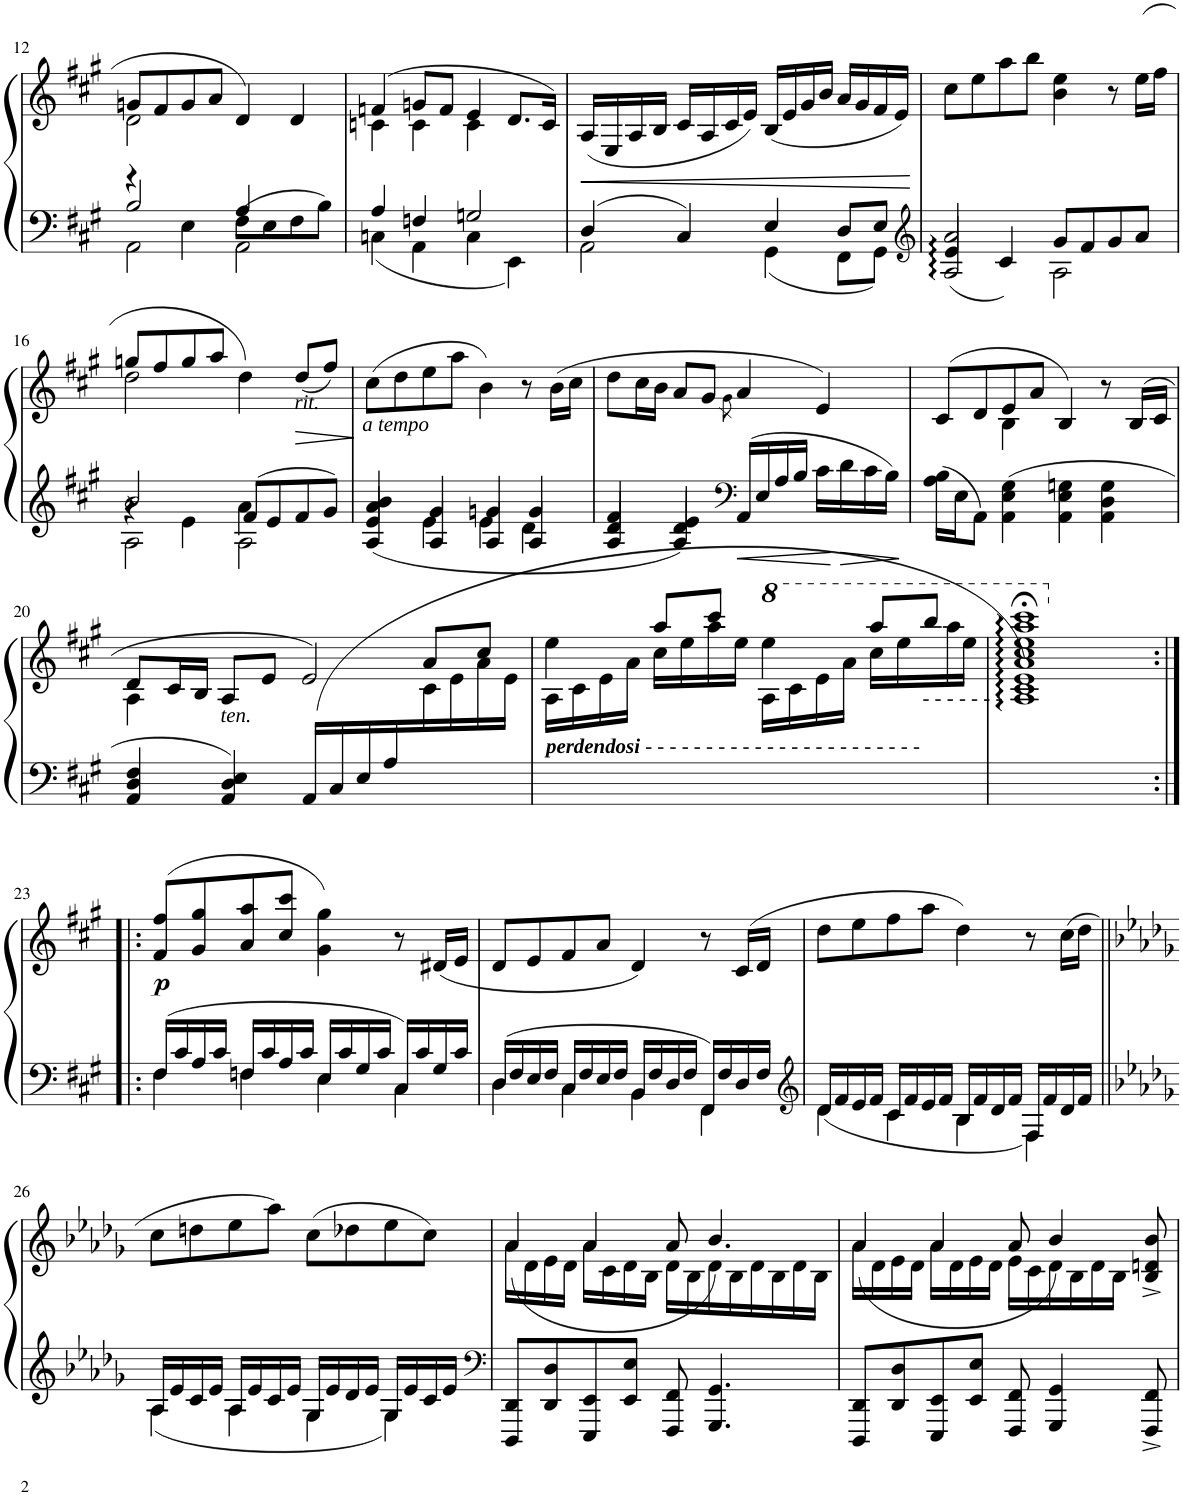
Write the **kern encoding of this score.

**kern	**kern	**dynam
*part1	*part1	*part1
*staff2	*staff1	*staff1/2
*I"Piano	*	*
*I'Pno.	*	*
!!LO:PB:g=z
*clefF4	*clefG2	*
*k[f#c#g#]	*k[f#c#g#]	*
*M4/4	*M4/4	*
*met(c)	*met(c)	*
=12	=12	=12
*^	*^	*
*	*^	*	*	*
4r	2B/	2AA\	8gn/L	2d\	.
.	.	.	8f#/	.	.
4E\	.	.	8g/	.	.
.	.	.	8a/J	.	.
8F#\L	2AA\	4A/	4d/	2ryy	.
8E\	.	.	.	.	.
8F#\	.	4ryy	4d/	.	.
8B\J	.	.	.	.	.
*	*v	*v	*	*	*
=13	=13	=13	=13	=13
4A/	4Cn\	(4fn/	4cn\	.
4Fn/	4AA\	8gn/L	4c\	.
.	.	8f/J	.	.
2Gn/	4C\	4e/	4c\	.
.	4EE\	8.d/L	4ryy	.
.	.	16c/Jk)	.	.
*	*	*v	*v	*
=14	=14	=14	=14
!	!	!	!LO:HP:b
4D/	2AA\	(16A/LL	<
.	.	16E/	.
.	.	16A/	.
.	.	16B/JJ	.
4C#/	.	16c#/LL	.
.	.	16A/	.
.	.	16c#/	.
.	.	16e/JJ)	.
4E/	4GG#\	(16B/LL	.
.	.	16e/	.
.	.	16g#/	.
.	.	16b/JJ	.
8D/L	8FF#\L	16a/LL	.
.	.	16g#/	.
8E/J	8GG#\J	16f#/	.
.	.	16e/JJ)	.
*v	*v	*	*
.	.	[
=15	=15	=15
*clefG2	*	*
*^	*	*
*	*^	*	*
2A/ 2a/	4e/	2ryy	8cc#\L	.
.	.	.	8ee\	.
.	4c#/	.	8aa\	.
.	.	.	8bb\J	.
8g#/L	2ryy	2A\	4b\ 4ee\	.
8f#/	.	.	.	.
8g#/	.	.	8r	.
8a/J	.	.	(16ee\LL	.
.	.	.	16ff#\JJ	.
!!LO:LB:g=z
=16	=16	=16	=16	=16
*	*	*	*^	*
2b/	4r	2A\	8ggn/L	2dd\	.
.	.	.	8ff#/	.	.
.	4e\	.	8gg/	.	.
.	.	.	8aa/J	.	.
8f#/L	4a\	2A\	4dd\)	2ryy	.
8e/	.	.	.	.	.
!	!	!	!LO:TX:b:i:t=rit.	!	!
!	!	!	!	!	!LO:HP:b
8f#/	4ryy	.	(8dd/L	.	>
8g#/J	.	.	8ff#/J)	.	.
*v	*v	*v	*	*	*
*	*v	*v	*
.	.	]
=17	=17	=17
*^	*	*
*	*^	*	*
!	!	!	!LO:TX:b:i:t=a tempo	!
4a/ 4b/	4e/	4A/	(8cc#\L	.
.	.	.	8dd\	.
4g#/	4e\	4A/	8ee\	.
.	.	.	8aa\J	.
4gn/	4e\	4A/	4b\)	.
4g/	4d\	4A/	8r	.
.	.	.	(16b\LL	.
.	.	.	16cc#\JJ	.
=18	=18	=18	=18	=18
4f#/	4d/	4A/	8dd\L	.
.	.	.	16cc#\L	.
.	.	.	16b\JJ	.
4e/	4d/	4A/	8a/L	.
.	.	.	8g#/J	.
*clefF4	*	*	*	*
.	.	.	8qg#\	.
16AA/LL	2ryy	2ryy	4a/	.
16E/	.	.	.	.
16A/	.	.	.	.
16B/JJ	.	.	.	.
16c#\LL	.	.	4e/)	.
16d\	.	.	.	.
16c#\	.	.	.	.
16B\JJ	.	.	.	.
*v	*v	*v	*	*
=19	=19	=19
*	*^	*
16A\ 16B\LL	(8c#/L	4ryy	.
16E\J	.	.	.
8AA\J	8d/	.	.
4AA\ 4E\ 4G#\	8e/	4B\	.
.	8a/J	.	.
4AA\ 4E\ 4Gn\	4B/)	2ryy	.
4AA\ 4D\ 4G\	8r	.	.
.	(16B/LL	.	.
.	16c#/JJ	.	.
!!LO:LB:g=z
=20	=20	=20	=20
*	*	*^	*
4AA/ 4D/ 4F#/	8d/L	4A\	2.ryy	.
.	16c#/L	.	.	.
.	16B/JJ	.	.	.
!	!LO:TX:b:i:t=ten.	!	!	!
4AA/ 4D/ 4E/	8A/L	2ryy	.	.
.	8e/J	.	.	.
(16AA/LL	2e/)	.	.	.
16C#/	.	.	.	.
16E/	.	.	.	.
16A/	.	.	.	.
4ryy	.	8a/L	16c#\	.
.	.	.	16e\	.
.	.	8cc#/J	16a\	.
.	.	.	16e\JJ	.
=21	=21	=21	=21	=21
!	!LO:TX:b:Bi:t=perdendosi	!	!	!
!	!LO:TX:b:t=- - - - - - - - - - - - - - - - - - - - - - -	!	!	!
*	*	*v	*v	*
1ryy	4ee\	16A\LL	.
.	.	16c#\	.
.	.	16e\	.
.	.	16a\JJ	.
.	8aa/L	16cc#\LL	.
.	.	16ee\	.
.	8ccc#/J	16aa\	.
.	.	16ee\JJ	.
*	*8va	*	*
.	4eee\	16A\LL	.
.	.	16c#\	.
.	.	16e\	.
.	.	16a\JJ	.
.	8aaa/L	16cc#\LL	.
.	.	16ee\	.
.	8bbb/J	16aa\	.
.	.	16ee\JJ	.
=22	=22	=22	=22
!	!LO:TX:b:t=- - - - - - -	!	!
1ryy	1aa;< 1ccc#;< 1eee;< 1aaa;< 1cccc#;<	1A 1c# 1e)	.
*	*v	*v	*
!!LO:LB:g=z
=23:|!|:	=23:|!|:	=23:|!|:
*^	*	*
*	*	*X8va	*
*	*	*^	*
!	!	!	!	!LO:DY:b
*	*	*v	*v	*
16F#/LL	4F#\	(8f#/ 8ff#/L	p
16c#/	.	.	.
16A/	.	8g#/ 8gg#/	.
16c#/JJ	.	.	.
16Fn/LL	4F\	8a/ 8aa/	.
16c#/	.	.	.
16A/	.	8cc#/ 8ccc#/J	.
16c#/JJ	.	.	.
16E/LL	4E\	4g#\ 4gg#\)	.
16c#/	.	.	.
16G#/	.	.	.
16c#/JJ	.	.	.
16C#/LL	4C#\	8r	.
16c#/	.	.	.
16G#/	.	(16d#X/LL	.
16c#/JJ	.	16e/JJ	.
=24	=24	=24	=24
16D/LL	4D\	8d/L	.
16F#/	.	.	.
16E/	.	8e/	.
16F#/JJ	.	.	.
16C#/LL	4C#\	8f#/	.
16F#/	.	.	.
16E/	.	8a/J	.
16F#/JJ	.	.	.
16BB/LL	4BB\	4d/)	.
16F#/	.	.	.
16D/	.	.	.
16F#/JJ	.	.	.
16FF#/LL	4FF#\	8r	.
16F#/	.	.	.
16D/	.	(16c#/LL	.
16F#/JJ	.	16d/JJ	.
=25	=25	=25	=25
*clefG2	*	*	*
16d/LL	4d\	8dd\L	.
16f#/	.	.	.
16e/	.	8ee\	.
16f#/JJ	.	.	.
16c#/LL	4c#\	8ff#\	.
16f#/	.	.	.
16e/	.	8aa\J	.
16f#/JJ	.	.	.
16B/LL	4B\	4dd\)	.
16f#/	.	.	.
16d/	.	.	.
16f#/JJ	.	.	.
16F#/LL	4F#\	8r	.
16f#/	.	.	.
16d/	.	(16cc#\LL	.
16f#/JJ	.	16dd\JJ	.
!!LO:LB:g=z
=26||	=26||	=26||	=26||
*k[b-e-a-d-g-]	*	*k[b-e-a-d-g-]	*
16A-/LL	4A-\	8cc\L	.
16e-/	.	.	.
16c/	.	8ddn\	.
16e-/JJ	.	.	.
16A-/LL	4A-\	8ee-\	.
16e-/	.	.	.
16c/	.	8aa-\J)	.
16e-/JJ	.	.	.
16G-/LL	4G-\	(8cc\L	.
16e-/	.	.	.
16d-/	.	8dd-X\	.
16e-/JJ	.	.	.
16G-/LL	4G-\	8ee-\	.
16e-/	.	.	.
16c/	.	8cc\J)	.
16e-/JJ	.	.	.
*v	*v	*	*
=27	=27	=27
*clefF4	*	*
*	*^	*
8DDD-/ 8DD-/L	16a-\LL	(4a-/	.
.	16d-\	.	.
8DD-/ 8D-/	16e-\	.	.
.	16d-\JJ	.	.
8EEE-/ 8EE-/	16a-\LL	4a-/	.
.	16c\	.	.
8EE-/ 8E-/J	16d-\	.	.
.	16B-\JJ	.	.
8FFF/ 8FF/	16d-\LL	8a-/	.
.	16B-\	.	.
4.GGG-/ 4.GG-/	16d-\	4.b-/)	.
.	16B-\	.	.
.	16d-\	.	.
.	16B-\	.	.
.	16d-\	.	.
.	16B-\JJ	.	.
=28	=28	=28	=28
8DDD-/ 8DD-/L	16a-\LL	(4a-/	.
.	16d-\	.	.
8DD-/ 8D-/	16e-\	.	.
.	16d-\JJ	.	.
8EEE-/ 8EE-/	16a-\LL	4a-/	.
.	16d-\	.	.
8EE-/ 8E-/J	16e-\	.	.
.	16d-\JJ	.	.
8FFF/ 8FF/	16e-\LL	8a-/	.
.	16c\	.	.
4GGG-/ 4GG-/	16d-\	4b-/)	.
.	16B-\	.	.
.	16d-\	.	.
.	16B-\JJ	.	.
8FFF/^ 8FF/^	8B-/^ 8dn/^ 8b-/^	8ryy	.
*	*v	*v	*
=	=	=
*-	*-	*-
